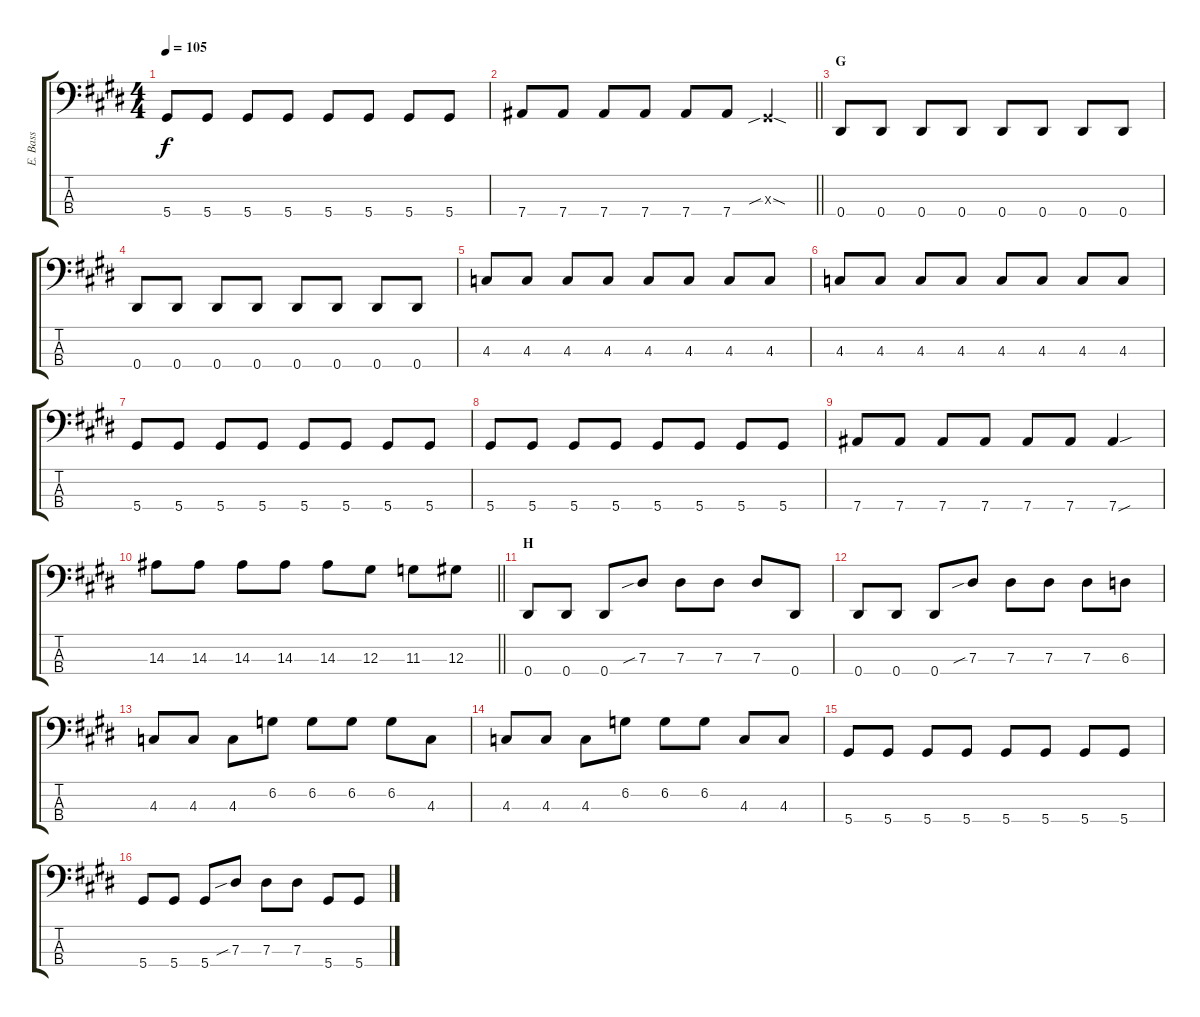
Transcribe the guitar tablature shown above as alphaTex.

\track ("E. Bass" "E. Bass") {instrument electricbasspick}
\staff {score tabs}
\tuning (Gb2 Db2 Ab1 Eb1) {hide}
\ts (4 4)
\tempo 105
\clef f4
\ks e
5.4.8{dy f} 5.4.8 5.4.8 5.4.8 5.4.8 5.4.8 5.4.8 5.4.8 |
\barLineRight lightlight
7.4.8 7.4.8 7.4.8 7.4.8 7.4.8 7.4.8 0.3{sib sod x}.4 |
\section ("" "G")
0.4.8 0.4.8 0.4.8 0.4.8 0.4.8 0.4.8 0.4.8 0.4.8 |
0.4.8 0.4.8 0.4.8 0.4.8 0.4.8 0.4.8 0.4.8 0.4.8 |
4.3.8 4.3.8 4.3.8 4.3.8 4.3.8 4.3.8 4.3.8 4.3.8 |
4.3.8 4.3.8 4.3.8 4.3.8 4.3.8 4.3.8 4.3.8 4.3.8 |
5.4.8 5.4.8 5.4.8 5.4.8 5.4.8 5.4.8 5.4.8 5.4.8 |
5.4.8 5.4.8 5.4.8 5.4.8 5.4.8 5.4.8 5.4.8 5.4.8 |
7.4.8 7.4.8 7.4.8 7.4.8 7.4.8 7.4.8 7.4{sou}.4 |
\barLineRight lightlight
14.3.8 14.3.8 14.3.8 14.3.8 14.3.8 12.3.8 11.3.8 12.3.8 |
\section ("" "H")
0.4.8 0.4.8 0.4.8 7.3{sib}.8 7.3.8 7.3.8 7.3.8 0.4.8 |
0.4.8 0.4.8 0.4.8 7.3{sib}.8 7.3.8 7.3.8 7.3.8 6.3.8 |
4.3.8 4.3.8 4.3.8 6.2.8 6.2.8 6.2.8 6.2.8 4.3.8 |
4.3.8 4.3.8 4.3.8 6.2.8 6.2.8 6.2.8 4.3.8 4.3.8 |
5.4.8 5.4.8 5.4.8 5.4.8 5.4.8 5.4.8 5.4.8 5.4.8 |
5.4.8 5.4.8 5.4.8 7.3{sib}.8 7.3.8 7.3.8 5.4.8 5.4.8
